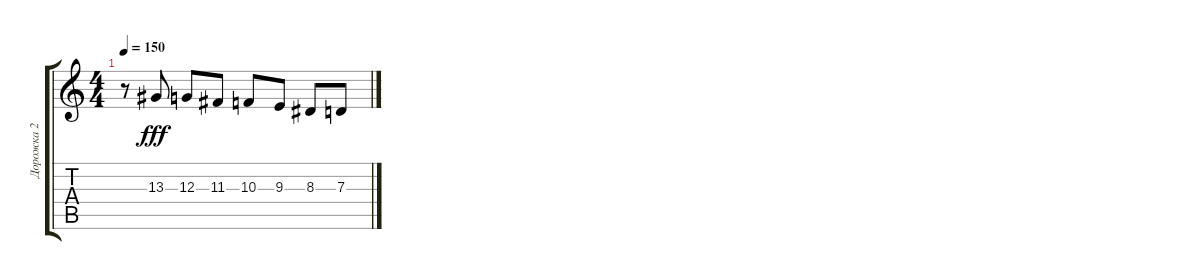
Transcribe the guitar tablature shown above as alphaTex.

\track ("Дорожка 2" "Дорожка 2") {instrument lead2sawtooth}
\staff {score tabs}
\tuning (E4 B3 G3 D3 A2 E2) {hide}
\ts (4 4)
\tempo 150
\clef g2
\ks c
r.8{dy fff} 13.3.8 12.3.8 11.3.8 10.3.8 9.3.8 8.3.8 7.3.8
